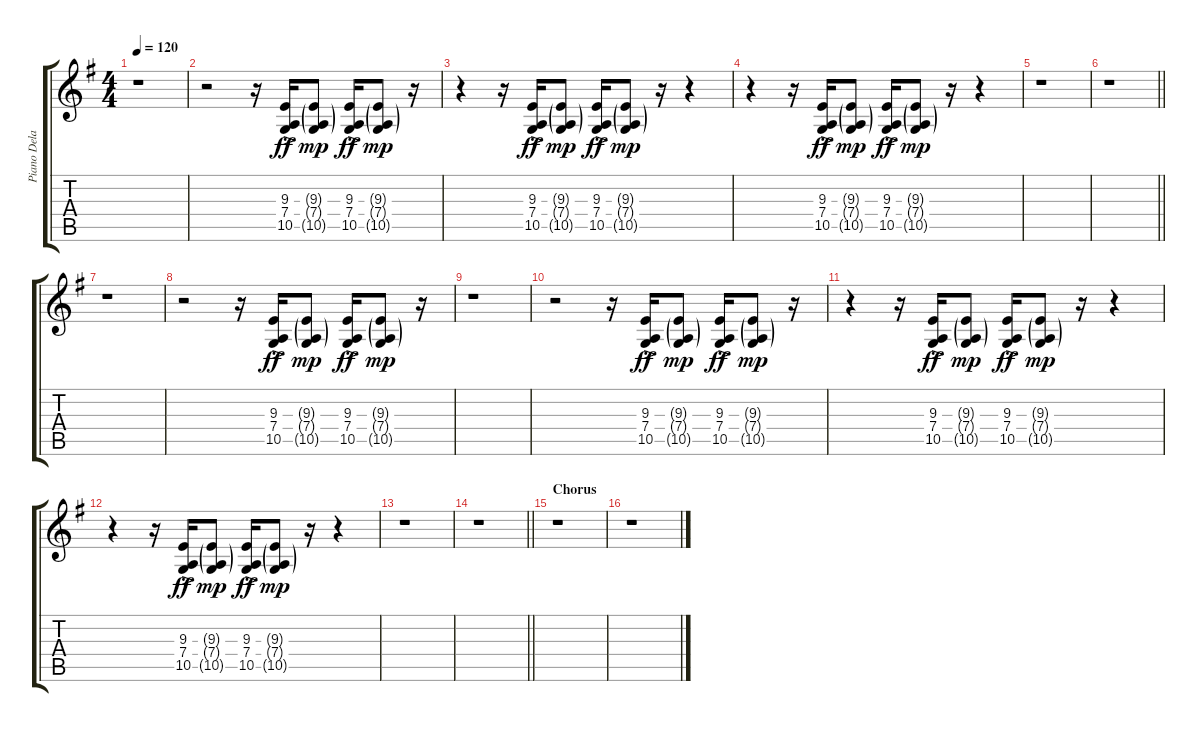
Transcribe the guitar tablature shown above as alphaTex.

\track ("Piano Delay" "Piano Dela") {instrument acousticgrandpiano}
\staff {score tabs}
\tuning (E4 B3 G3 D3 A2 E2) {hide}
\ts (4 4)
\tempo 120
\clef g2
\ks eminor
r.1{dy mp} |
r.2 r.16 (9.3 7.4 10.5{ac}).16{dy ff} (9.3{g} 7.4{g} 10.5{g}).8{dy mp} (9.3 7.4 10.5{ac}).16{dy ff} (9.3{g} 7.4{g} 10.5{g}).8{dy mp} r.16 |
r.4 r.16 (9.3 7.4 10.5{ac}).16{dy ff} (9.3{g} 7.4{g} 10.5{g}).8{dy mp} (9.3 7.4 10.5{ac}).16{dy ff} (9.3{g} 7.4{g} 10.5{g}).8{dy mp} r.16 r.4 |
r.4 r.16 (9.3 7.4 10.5{ac}).16{dy ff} (9.3{g} 7.4{g} 10.5{g}).8{dy mp} (9.3 7.4 10.5{ac}).16{dy ff} (9.3{g} 7.4{g} 10.5{g}).8{dy mp} r.16 r.4 |
r.1 |
\barLineRight lightlight
r.1 |
r.1 |
r.2 r.16 (9.3 7.4 10.5{ac}).16{dy ff} (9.3{g} 7.4{g} 10.5{g}).8{dy mp} (9.3 7.4 10.5{ac}).16{dy ff} (9.3{g} 7.4{g} 10.5{g}).8{dy mp} r.16 |
r.1 |
r.2 r.16 (9.3 7.4 10.5{ac}).16{dy ff} (9.3{g} 7.4{g} 10.5{g}).8{dy mp} (9.3 7.4 10.5{ac}).16{dy ff} (9.3{g} 7.4{g} 10.5{g}).8{dy mp} r.16 |
r.4 r.16 (9.3 7.4 10.5{ac}).16{dy ff} (9.3{g} 7.4{g} 10.5{g}).8{dy mp} (9.3 7.4 10.5{ac}).16{dy ff} (9.3{g} 7.4{g} 10.5{g}).8{dy mp} r.16 r.4 |
r.4 r.16 (9.3 7.4 10.5{ac}).16{dy ff} (9.3{g} 7.4{g} 10.5{g}).8{dy mp} (9.3 7.4 10.5{ac}).16{dy ff} (9.3{g} 7.4{g} 10.5{g}).8{dy mp} r.16 r.4 |
r.1 |
\barLineRight lightlight
r.1 |
\section ("" "Chorus")
r.1 |
r.1
